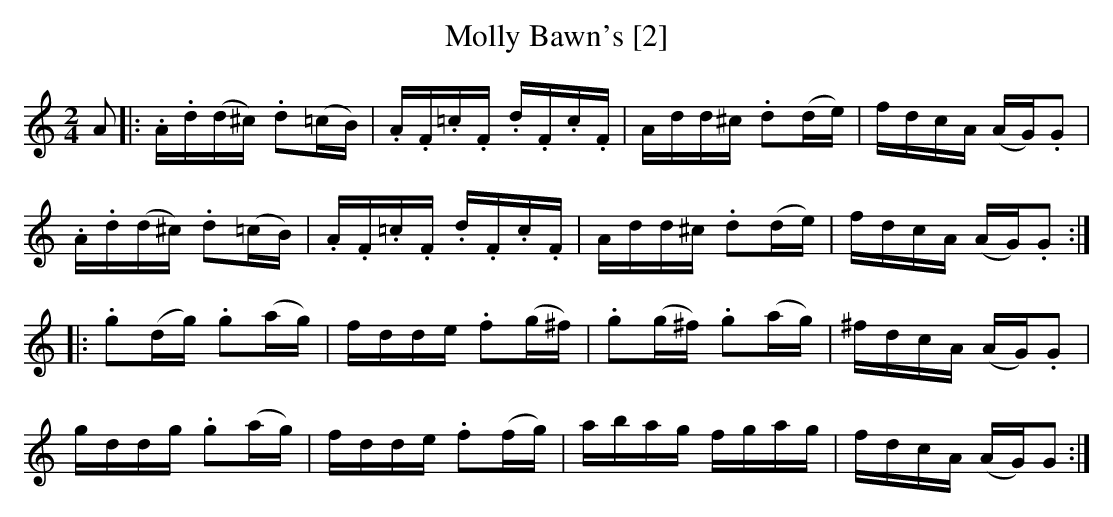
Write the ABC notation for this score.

X:1
T:Molly Bawn's [2]
M:2/4
L:1/8
K:G Mixolydian
A |: .A/.d/(d/^c/) .d(=c/B/) | .A/.F/.=c/.F/ .d/.F/.c/.F/ | A/d/d/^c/ .d(d/e/) | f/d/c/A/ (A/G/).G |
.A/.d/(d/^c/) .d(=c/B/) | .A/.F/.=c/.F/ .d/.F/.c/.F/ | A/d/d/^c/ .d(d/e/) | f/d/c/A/ (A/G/).G :|
|: .g(d/g/) .g(a/g/) | f/d/d/e/ .f(g/^f/) | .g(g/^f/) .g(a/g/) | ^f/d/c/A/ (A/G/).G |
g/d/d/g/ .g(a/g/) | f/d/d/e/ .f(f/g/) | a/b/a/g/ f/g/a/g/ | f/d/c/A/ (A/G/)G :|]
